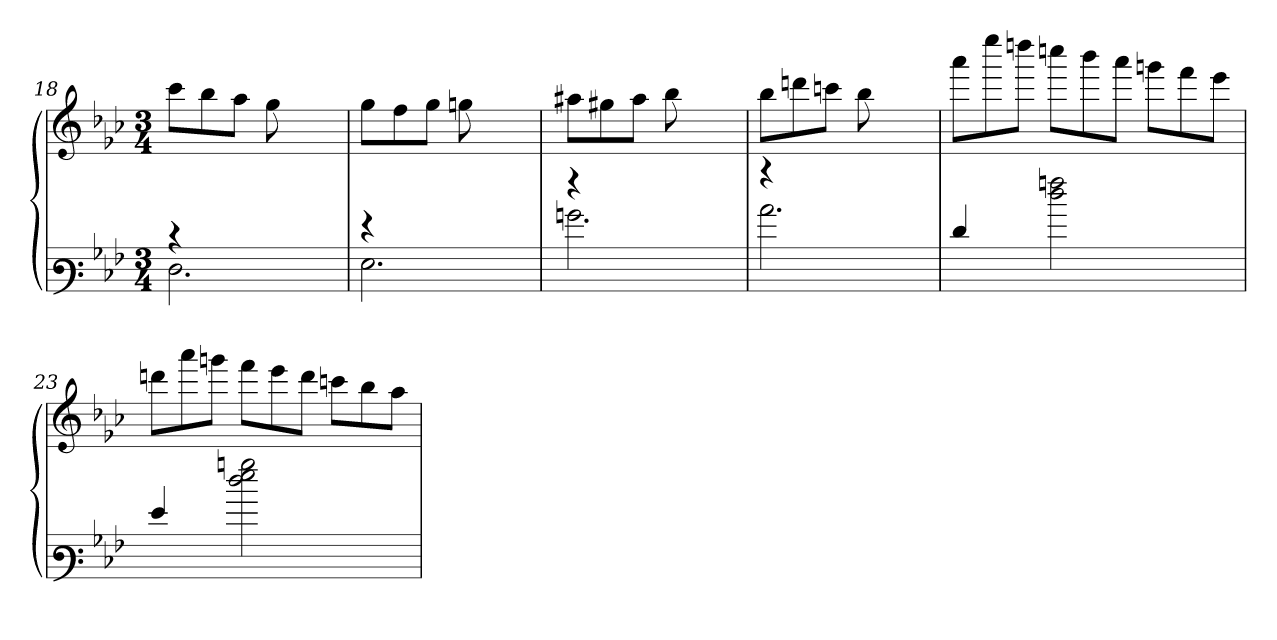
**kern	**kern
*part1	*part1
*staff2	*staff1
*clefF3	*clefG3
*k[b-e-a-]	*k[b-e-a-]
*M3/4	*M3/4
=18	=18
*^	*
4re	2.F\	8aa-\L
.	.	8gg\
2ryy	.	8ff\J
.	.	8ee-\L
.	.	4ryy
=19	=19	=19
4rf	2.G\	8ee-\L
.	.	8dd\
2ryy	.	8ee-\J
.	.	8een\L
.	.	4ryy
!!LO:PB:g=z
=20	=20	=20
4raa	2.b\	8ff#X\L
.	.	8ee#X\
2ryy	.	8ff#\J
.	.	8gg\L
.	.	4ryy
=21	=21	=21
4rbb	2.cc\	8gg\L
.	.	8bb\
2ryy	.	8aa\J
.	.	8gg\L
.	.	4ryy
*v	*v	*
=22	=22
4f/	8fff\L
.	8cccc\
8ryy	8bbb\J
2ff\ 2aa\	8aaa\L
.	8ggg\
.	8fff\J
.	8eee\L
4ryy	8ddd\
.	8ccc\J
=23	=23
4g/	8bb\L
.	8fff\
8ryy	8eee\J
2ff\ 2gg\ 2bb\	8ddd\L
.	8ccc\
.	8bb\J
.	8aa\L
4ryy	8gg\
.	8ff\J
=	=
*-	*-
